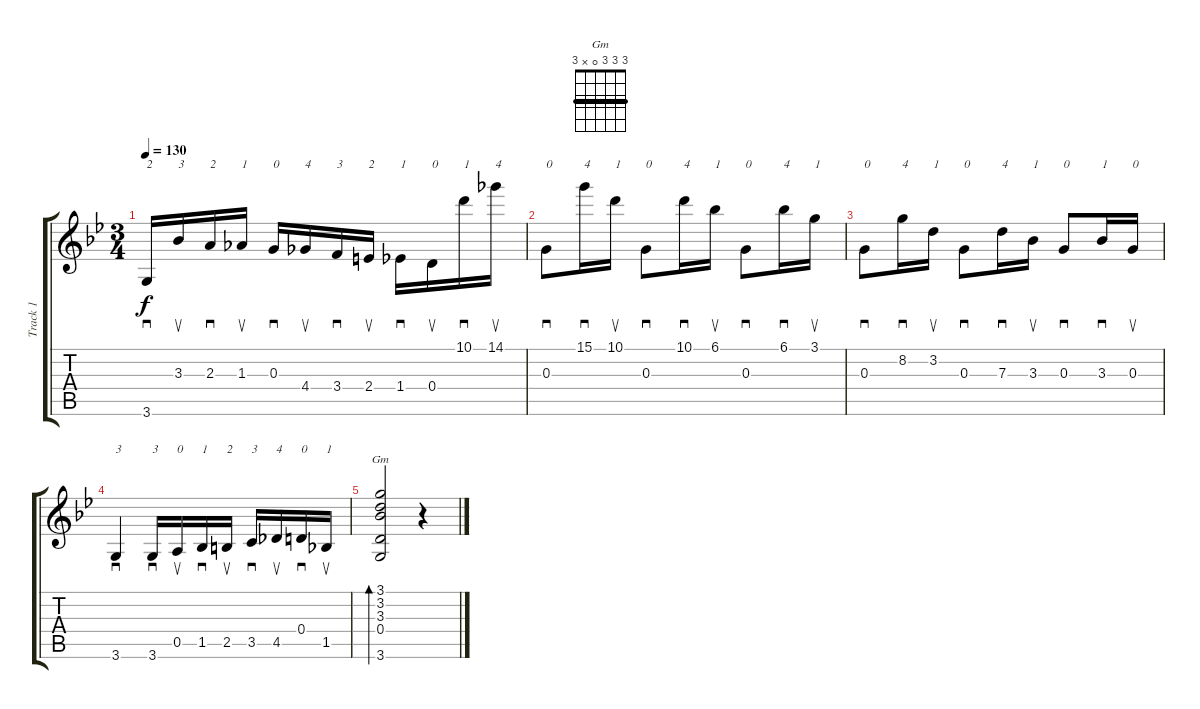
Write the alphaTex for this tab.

\track ("Track 1" "Track 1") {instrument acousticguitarnylon}
\staff {score tabs}
\tuning (E4 B3 G3 D3 A2 E2) {hide}
\chord ("Gm" 3 3 3 0 x 3) {barre 3}
\ts (3 4)
\tempo 130
\clef g2
\ks gminor
3.6.16{sd txt "2" dy f} 3.3.16{su txt "3"} 2.3.16{sd txt "2"} 1.3.16{su txt "1"} 0.3.16{sd txt "0"} 4.4.16{su txt "4"} 3.4.16{sd txt "3"} 2.4.16{su txt "2"} 1.4.16{sd txt "1"} 0.4.16{su txt "0"} 10.1.16{sd txt "1"} 14.1.16{su txt "4"} |
0.3.8{sd txt "0"} 15.1.16{sd txt "4"} 10.1.16{su txt "1"} 0.3.8{sd txt "0"} 10.1.16{sd txt "4"} 6.1.16{su txt "1"} 0.3.8{sd txt "0"} 6.1.16{sd txt "4"} 3.1.16{su txt "1"} |
0.3.8{sd txt "0"} 8.2.16{sd txt "4"} 3.2.16{su txt "1"} 0.3.8{sd txt "0"} 7.3.16{sd txt "4"} 3.3.16{su txt "1"} 0.3.8{sd txt "0"} 3.3.16{sd txt "1"} 0.3.16{su txt "0"} |
3.6.4{sd txt "3"} 3.6.16{sd txt "3"} 0.5.16{su txt "0"} 1.5.16{sd txt "1"} 2.5.16{su txt "2"} 3.5.16{sd txt "3"} 4.5.16{su txt "4"} 0.4.16{sd txt "0"} 1.5.16{su txt "1"} |
(3.1 3.2 3.3 0.4 3.6).2{bd 60 ch "Gm"} r.4
